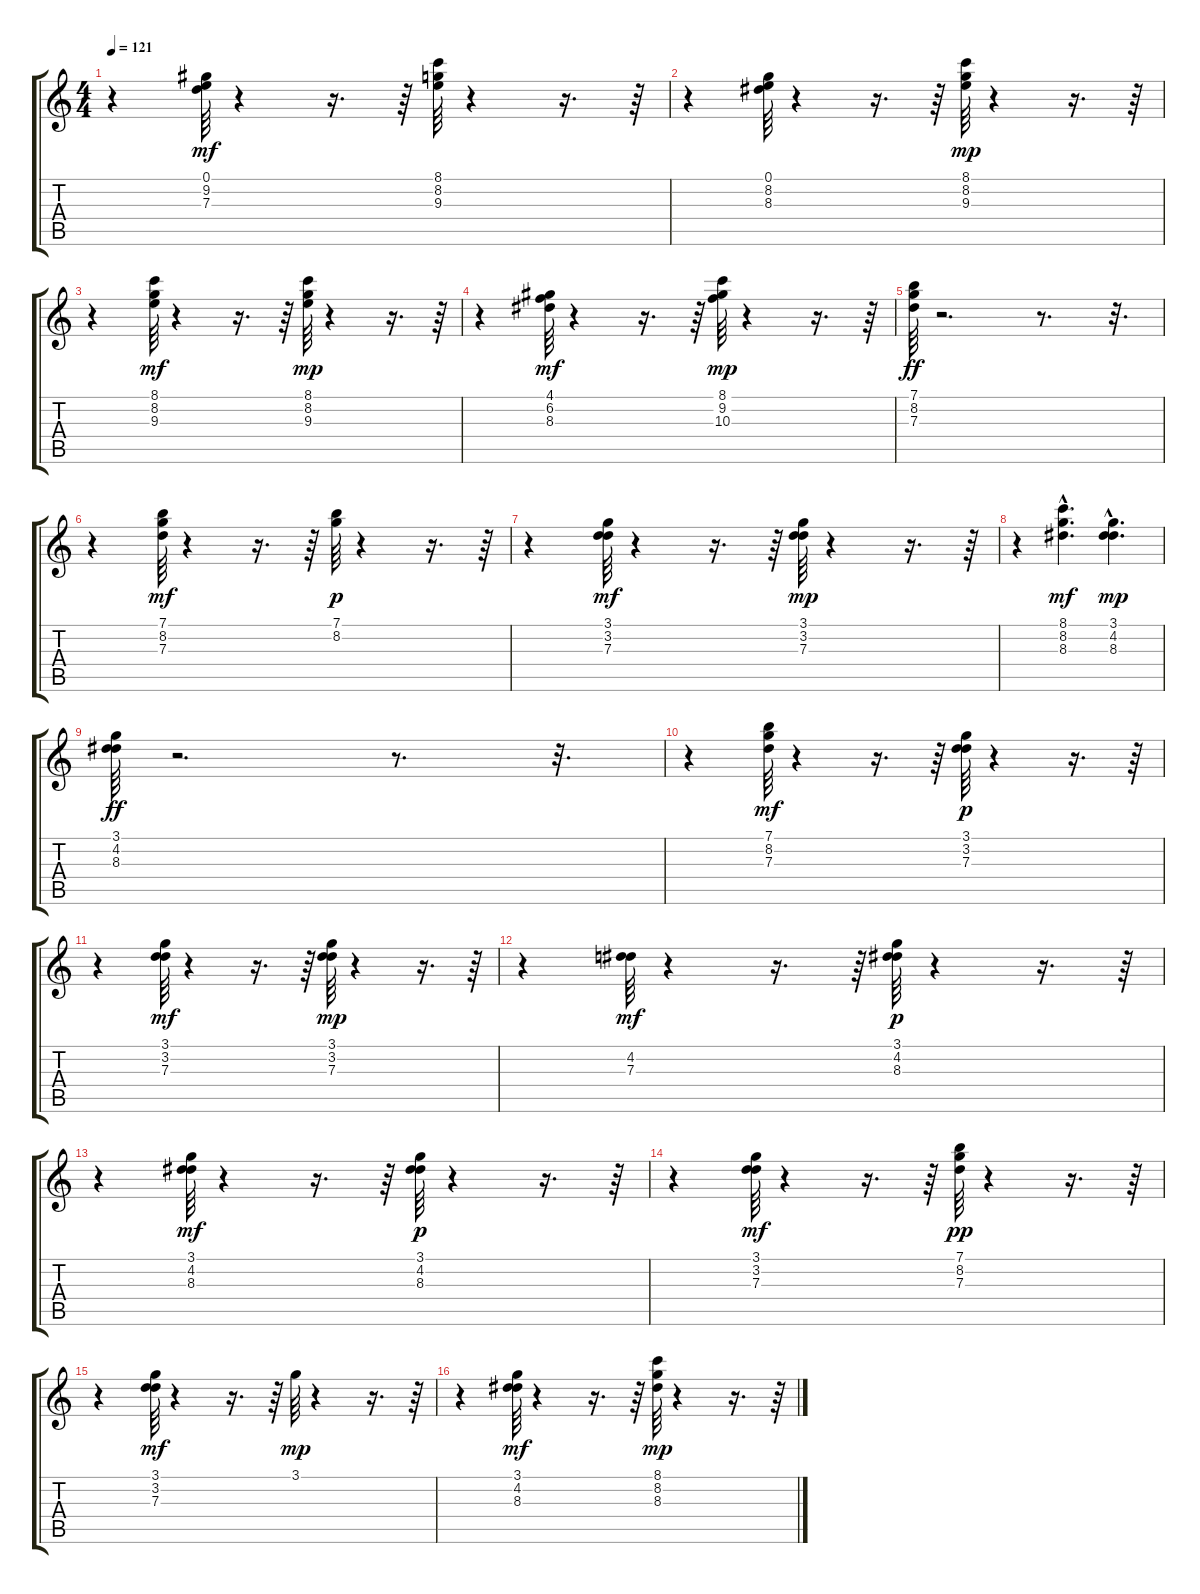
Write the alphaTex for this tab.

\track "" {instrument electricbassfinger}
\staff {score tabs}
\tuning (E4 B3 G3 D3 A2 E2) {hide}
\ts (4 4)
\tempo 121
\clef g2
\ks c
r.4{dy mp} (0.1 9.2 7.3).64{dy mf} r.4 r.16{d} r.64 (8.1 8.2 9.3).64 r.4 r.16{d} r.64 |
r.4 (0.1 8.2 8.3).64 r.4 r.16{d} r.64 (8.1 8.2 9.3).64{dy mp} r.4 r.16{d} r.64 |
r.4 (8.1 8.2 9.3).64{dy mf} r.4 r.16{d} r.64 (8.1 8.2 9.3).64{dy mp} r.4 r.16{d} r.64 |
r.4 (4.1 6.2 8.3).64{dy mf} r.4 r.16{d} r.64 (8.1 9.2 10.3).64{dy mp} r.4 r.16{d} r.64 |
(7.1 8.2 7.3).64{dy ff} r.2{d} r.8{d} r.32{d} |
r.4 (7.1 8.2 7.3).64{dy mf} r.4 r.16{d} r.64 (7.1 8.2).64{dy p} r.4 r.16{d} r.64 |
r.4 (3.1 3.2 7.3).64{dy mf} r.4 r.16{d} r.64 (3.1 3.2 7.3).64{dy mp} r.4 r.16{d} r.64 |
r.4 (8.1{hac} 8.2 8.3).4{d dy mf} (3.1 4.2 8.3{hac}).4{d dy mp} |
(3.1 4.2 8.3).64{dy ff} r.2{d} r.8{d} r.32{d} |
r.4 (7.1 8.2 7.3).64{dy mf} r.4 r.16{d} r.64 (3.1 3.2 7.3).64{dy p} r.4 r.16{d} r.64 |
r.4 (3.1 3.2 7.3).64{dy mf} r.4 r.16{d} r.64 (3.1 3.2 7.3).64{dy mp} r.4 r.16{d} r.64 |
r.4 (4.2 7.3).64{dy mf} r.4 r.16{d} r.64 (3.1 4.2 8.3).64{dy p} r.4 r.16{d} r.64 |
r.4 (3.1 4.2 8.3).64{dy mf} r.4 r.16{d} r.64 (3.1 4.2 8.3).64{dy p} r.4 r.16{d} r.64 |
r.4 (3.1 3.2 7.3).64{dy mf} r.4 r.16{d} r.64 (7.1 8.2 7.3).64{dy pp} r.4 r.16{d} r.64 |
r.4 (3.1 3.2 7.3).64{dy mf} r.4 r.16{d} r.64 3.1.64{dy mp} r.4 r.16{d} r.64 |
r.4 (3.1 4.2 8.3).64{dy mf} r.4 r.16{d} r.64 (8.1 8.2 8.3).64{dy mp} r.4 r.16{d} r.64
